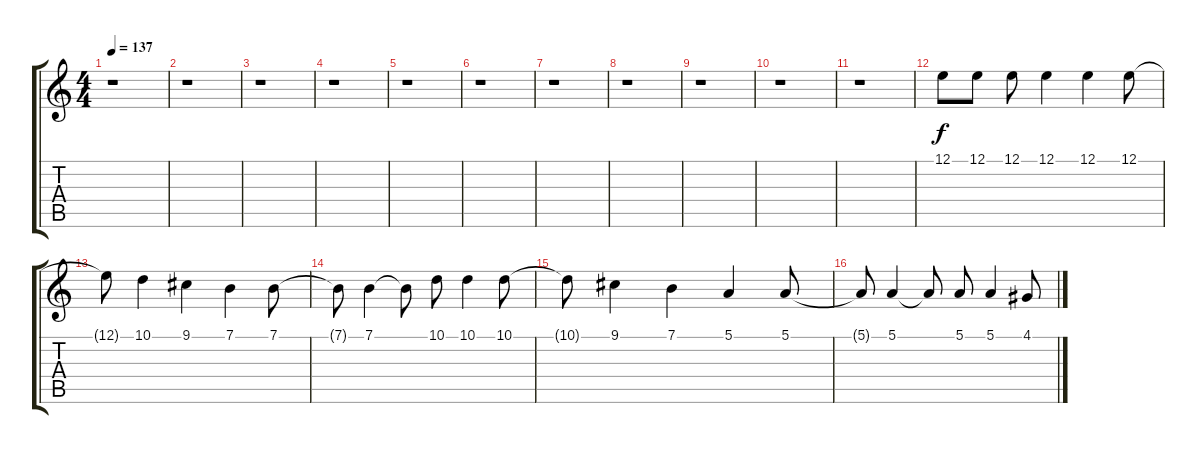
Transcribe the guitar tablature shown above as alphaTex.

\track "" {instrument flute}
\staff {score tabs}
\tuning (E4 B3 G3 D3 A2 E2) {hide}
\ts (4 4)
\tempo 137
\clef g2
\ks c
r.1{dy f} |
r.1 |
r.1 |
r.1 |
r.1 |
r.1 |
r.1 |
r.1 |
r.1 |
r.1 |
r.1 |
12.1.8 12.1.8 12.1.8 12.1.4 12.1.4 12.1.8 |
12.1{t}.8 10.1.4 9.1.4 7.1.4 7.1.8 |
7.1{t}.8 7.1.4 7.1{t}.8 10.1.8 10.1.4 10.1.8 |
10.1{t}.8 9.1.4 7.1.4 5.1.4 5.1.8 |
5.1{t}.8 5.1.4 5.1{t}.8 5.1.8 5.1.4 4.1.8
